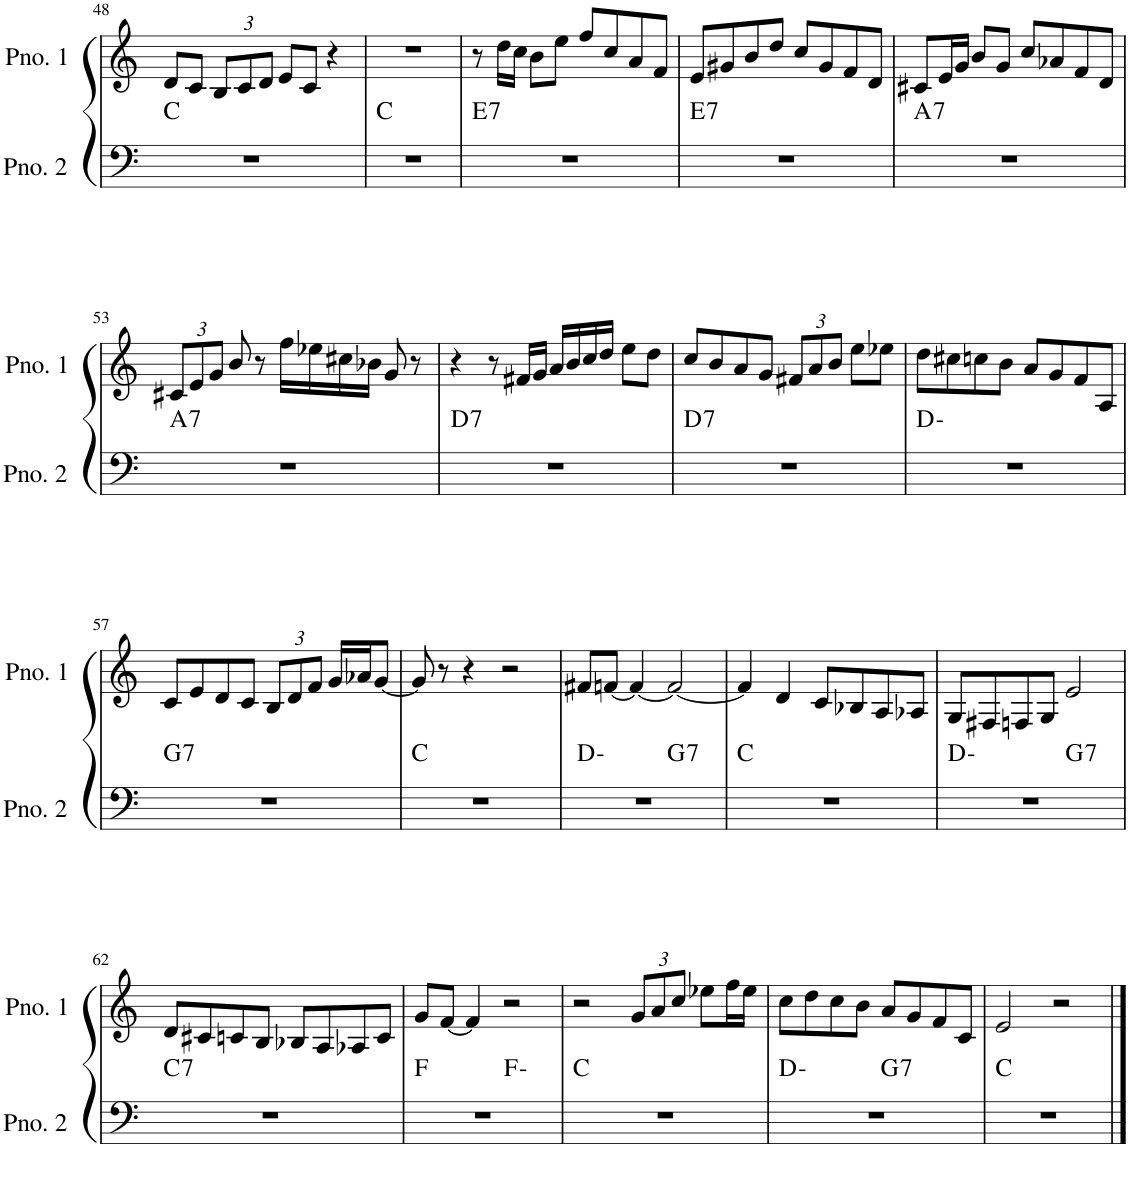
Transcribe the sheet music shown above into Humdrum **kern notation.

**kern	**harte	**kern
*part2	*part2	*part1
*staff2	*	*staff1
*I"ピアノ 2	*	*I"ピアノ 1
!!LO:PB:g=z
*clefF4	*	*clefG2
*k[]	*	*k[]
*M4/4	*	*M4/4
=48	=48	=48
1r	C:maj	8d/L
.	.	8c/J
*	*	*Xbrackettup
.	.	12B/L
.	.	12c/
.	.	12d/J
.	.	8e/L
.	.	8c/J
.	.	4r
=49	=49	=49
1r	C:maj	1r
=50	=50	=50
!	!LO:H:kt=7	!
1r	E:7	8r
.	.	16dd\LL
.	.	16cc\JJ
.	.	8b\L
.	.	8ee\J
.	.	8ff/L
.	.	8cc/
.	.	8a/
.	.	8f/J
=51	=51	=51
!	!LO:H:kt=7	!
1r	E:7	8e/L
.	.	8g#X/
.	.	8b/
.	.	8dd/J
.	.	8cc/L
.	.	8g#/
.	.	8f/
.	.	8d/J
=52	=52	=52
!	!LO:H:kt=7	!
1r	A:7	8c#X/L
.	.	16e/L
.	.	16g/JJ
.	.	8b/L
.	.	8g/J
.	.	8cc/L
.	.	8a-X/
.	.	8f/
.	.	8d/J
!!LO:LB:g=z
=53	=53	=53
!	!LO:H:kt=7	!
1r	A:7	12c#X/L
.	.	12e/
.	.	12g/J
.	.	8b/
.	.	8r
.	.	16ff\LL
.	.	16ee-X\
.	.	16cc#X\
.	.	16b-X\JJ
.	.	8g/
.	.	8r
=54	=54	=54
!	!LO:H:kt=7	!
1r	D:7	4r
.	.	8r
.	.	16f#X/LL
.	.	16g/JJ
.	.	16a/LL
.	.	16b/
.	.	16cc/
.	.	16dd/JJ
.	.	8ee\L
.	.	8dd\J
=55	=55	=55
!	!LO:H:kt=7	!
1r	D:7	8cc/L
.	.	8b/
.	.	8a/
.	.	8g/J
.	.	12f#X/L
.	.	12a/
.	.	12b/J
.	.	8ee\L
.	.	8ee-X\J
=56	=56	=56
1r	D:min	8dd\L
.	.	8cc#X\
.	.	8ccn\
.	.	8b\J
.	.	8a/L
.	.	8g/
.	.	8f/
.	.	8A/J
!!LO:LB:g=z
=57	=57	=57
!	!LO:H:kt=7	!
1r	G:7	8c/L
.	.	8e/
.	.	8d/
.	.	8c/J
.	.	12B/L
.	.	12d/
.	.	12f/J
.	.	16g/LL
.	.	16a-X/J
.	.	[8g/J
=58	=58	=58
1r	C:maj	8g/]
.	.	8r
.	.	4r
.	.	2r
=59	=59	=59
*^	*	*
1r	2ryy	D:min	8f#X/L
.	.	.	[8fn/J
.	.	.	4f/_
!	!	!LO:H:kt=7	!
.	2ryy	G:7	2f/_
*v	*v	*	*
=60	=60	=60
1r	C:maj	4f/]
.	.	4d/
.	.	8c/L
.	.	8B-X/
.	.	8A/
.	.	8A-X/J
=61	=61	=61
*^	*	*
1r	2ryy	D:min	8G/L
.	.	.	8F#X/
.	.	.	8Fn/
.	.	.	8G/J
!	!	!LO:H:kt=7	!
.	2ryy	G:7	2e/
!!LO:LB:g=z
=62	=62	=62	=62
!	!	!LO:H:kt=7	!
*v	*v	*	*
1r	C:7	8d/L
.	.	8c#X/
.	.	8cn/
.	.	8B/J
.	.	8B-X/L
.	.	8A/
.	.	8A-X/
.	.	8c/J
=63	=63	=63
*^	*	*
1r	2ryy	F:maj	8g/L
.	.	.	[8f/J
.	.	.	4f/]
.	2ryy	F:min	2r
*v	*v	*	*
=64	=64	=64
1r	C:maj	2r
.	.	12g/L
.	.	12a/
.	.	12cc/J
.	.	8ee-X\L
.	.	16ff\L
.	.	16ee-\JJ
=65	=65	=65
*^	*	*
1r	2ryy	D:min	8cc\L
.	.	.	8dd\
.	.	.	8cc\
.	.	.	8b\J
!	!	!LO:H:kt=7	!
.	2ryy	G:7	8a/L
.	.	.	8g/
.	.	.	8f/
.	.	.	8c/J
*v	*v	*	*
=66	=66	=66
1r	C:maj	2e/
.	.	2r
==	==	==
*-	*-	*-
